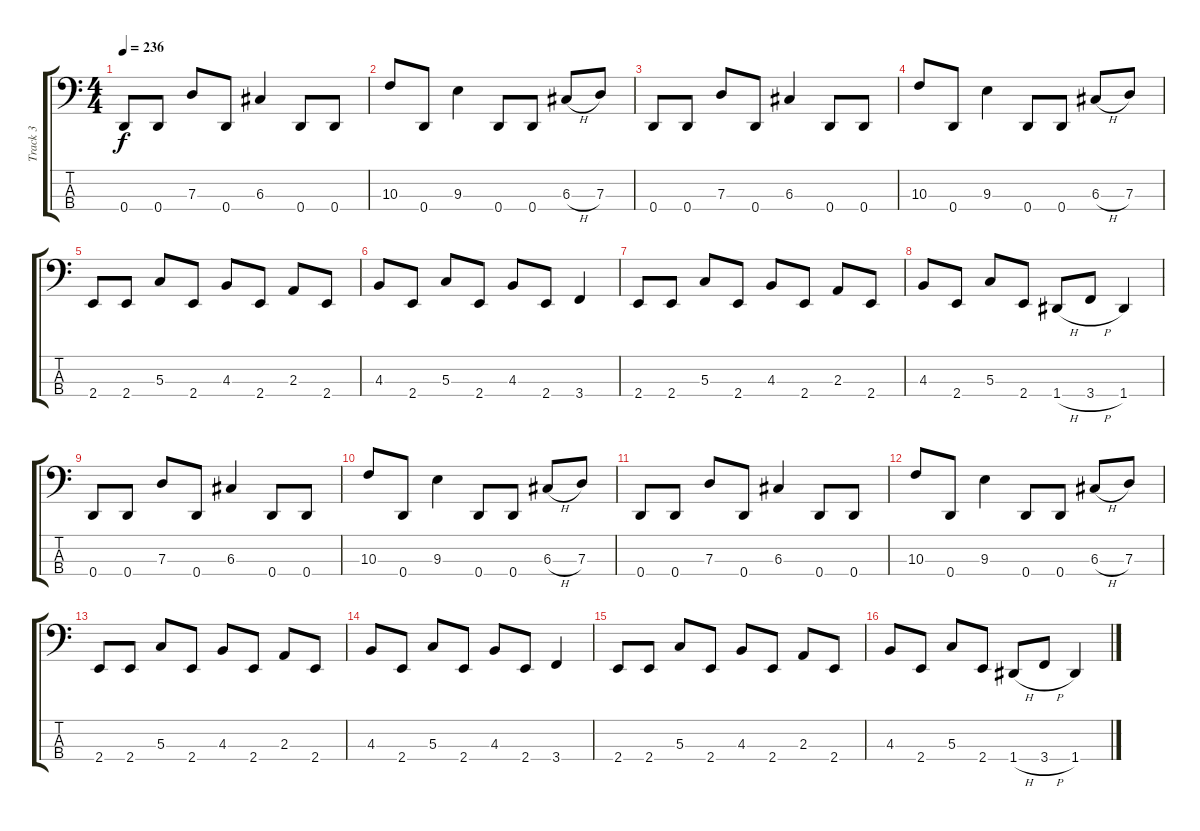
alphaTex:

\track ("Track 3" "Track 3") {instrument electricbasspick}
\staff {score tabs}
\tuning (F2 C2 G1 D1) {hide}
\ts (4 4)
\tempo 236
\clef f4
\ks c
0.4.8{dy f} 0.4.8 7.3.8 0.4.8 6.3.4 0.4.8 0.4.8 |
10.3.8 0.4.8 9.3.4 0.4.8 0.4.8 6.3{h}.8 7.3.8 |
0.4.8 0.4.8 7.3.8 0.4.8 6.3.4 0.4.8 0.4.8 |
10.3.8 0.4.8 9.3.4 0.4.8 0.4.8 6.3{h}.8 7.3.8 |
2.4.8 2.4.8 5.3.8 2.4.8 4.3.8 2.4.8 2.3.8 2.4.8 |
4.3.8 2.4.8 5.3.8 2.4.8 4.3.8 2.4.8 3.4.4 |
2.4.8 2.4.8 5.3.8 2.4.8 4.3.8 2.4.8 2.3.8 2.4.8 |
4.3.8 2.4.8 5.3.8 2.4.8 1.4{h}.8 3.4{h}.8 1.4.4 |
0.4.8 0.4.8 7.3.8 0.4.8 6.3.4 0.4.8 0.4.8 |
10.3.8 0.4.8 9.3.4 0.4.8 0.4.8 6.3{h}.8 7.3.8 |
0.4.8 0.4.8 7.3.8 0.4.8 6.3.4 0.4.8 0.4.8 |
10.3.8 0.4.8 9.3.4 0.4.8 0.4.8 6.3{h}.8 7.3.8 |
2.4.8 2.4.8 5.3.8 2.4.8 4.3.8 2.4.8 2.3.8 2.4.8 |
4.3.8 2.4.8 5.3.8 2.4.8 4.3.8 2.4.8 3.4.4 |
2.4.8 2.4.8 5.3.8 2.4.8 4.3.8 2.4.8 2.3.8 2.4.8 |
4.3.8 2.4.8 5.3.8 2.4.8 1.4{h}.8 3.4{h}.8 1.4.4
